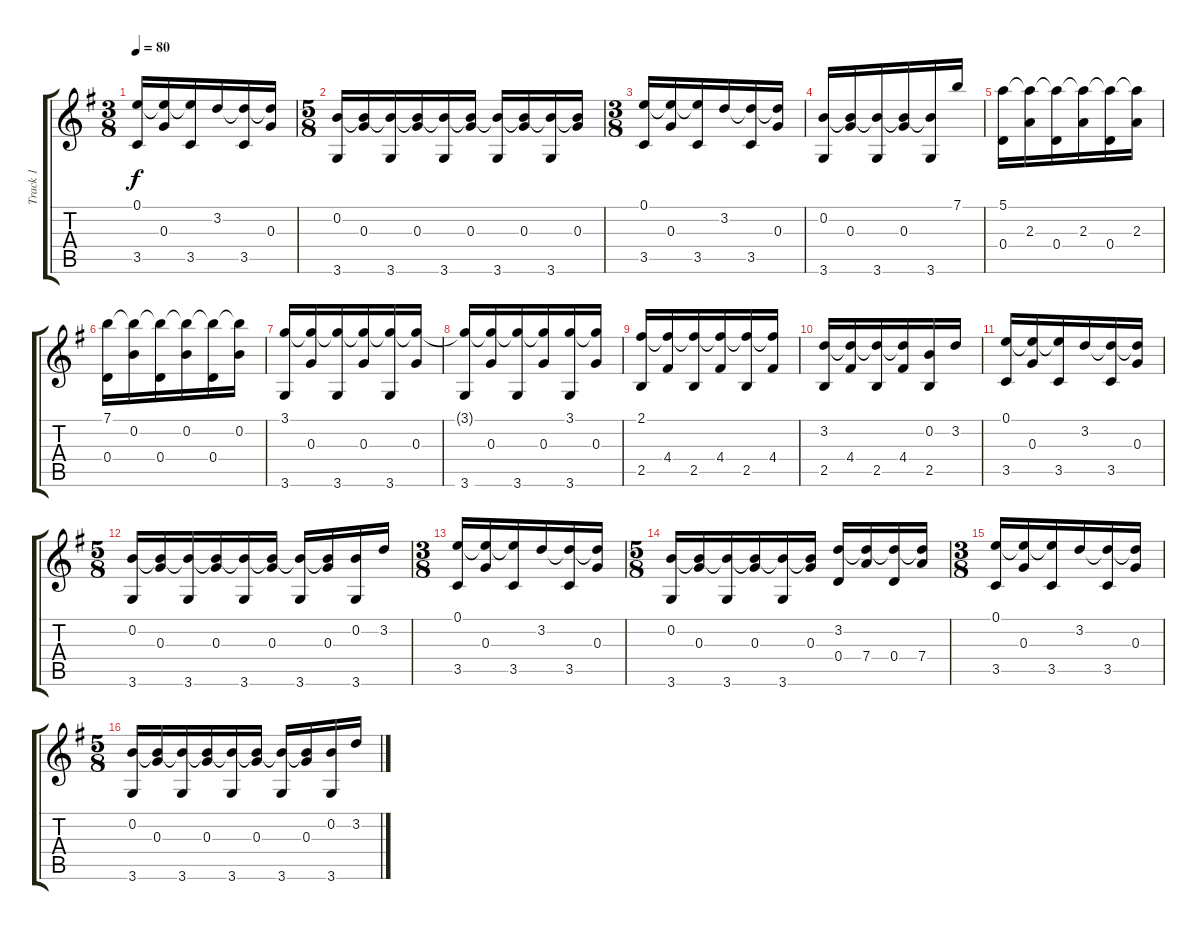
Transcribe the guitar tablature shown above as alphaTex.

\track ("Track 1" "Track 1") {instrument acousticguitarsteel}
\staff {score tabs}
\tuning (E4 B3 G3 D3 A2 E2) {hide}
\ts (3 8)
\tempo 80
\clef g2
\ks g
(0.1 3.5).16{dy f} (0.1{t} 0.3).16 (0.1{t} 3.5).16 3.2.16 (3.2{t} 3.5).16 (3.2{t} 0.3).16 |
\ts (5 8)
(0.2 3.6).16 (0.2{t} 0.3).16 (0.2{t} 3.6).16 (0.2{t} 0.3).16 (0.2{t} 3.6).16 (0.2{t} 0.3).16 (0.2{t} 3.6).16 (0.2{t} 0.3).16 (0.2{t} 3.6).16 (0.2{t} 0.3).16 |
\ts (3 8)
(0.1 3.5).16 (0.1{t} 0.3).16 (0.1{t} 3.5).16 3.2.16 (3.2{t} 3.5).16 (3.2{t} 0.3).16 |
(0.2 3.6).16 (0.2{t} 0.3).16 (0.2{t} 3.6).16 (0.2{t} 0.3).16 (0.2{t} 3.6).16 7.1.16 |
(5.1 0.4).16 (5.1{t} 2.3).16 (5.1{t} 0.4).16 (5.1{t} 2.3).16 (5.1{t} 0.4).16 (5.1{t} 2.3).16 |
(7.1 0.4).16 (7.1{t} 0.2).16 (7.1{t} 0.4).16 (7.1{t} 0.2).16 (7.1{t} 0.4).16 (7.1{t} 0.2).16 |
(3.1 3.6).16 (3.1{t} 0.3).16 (3.1{t} 3.6).16 (3.1{t} 0.3).16 (3.1{t} 3.6).16 (3.1{t} 0.3).16 |
(3.1{t} 3.6).16 (3.1{t} 0.3).16 (3.1{t} 3.6).16 (3.1{t} 0.3).16 (3.1 3.6).16 (3.1{t} 0.3).16 |
(2.1 2.5).16 (2.1{t} 4.4).16 (2.1{t} 2.5).16 (2.1{t} 4.4).16 (2.1{t} 2.5).16 (2.1{t} 4.4).16 |
(3.2 2.5).16 (3.2{t} 4.4).16 (3.2{t} 2.5).16 (3.2{t} 4.4).16 (0.2 2.5).16 3.2.16 |
(0.1 3.5).16 (0.1{t} 0.3).16 (0.1{t} 3.5).16 3.2.16 (3.2{t} 3.5).16 (3.2{t} 0.3).16 |
\ts (5 8)
(0.2 3.6).16 (0.2{t} 0.3).16 (0.2{t} 3.6).16 (0.2{t} 0.3).16 (0.2{t} 3.6).16 (0.2{t} 0.3).16 (0.2{t} 3.6).16 (0.2{t} 0.3).16 (0.2 3.6).16 3.2.16 |
\ts (3 8)
(0.1 3.5).16 (0.1{t} 0.3).16 (0.1{t} 3.5).16 3.2.16 (3.2{t} 3.5).16 (3.2{t} 0.3).16 |
\ts (5 8)
(0.2 3.6).16 (0.2{t} 0.3).16 (0.2{t} 3.6).16 (0.2{t} 0.3).16 (0.2{t} 3.6).16 (0.2{t} 0.3).16 (3.2 0.4).16 (3.2{t} 7.4).16 (3.2{t} 0.4).16 (3.2{t} 7.4).16 |
\ts (3 8)
(0.1 3.5).16 (0.1{t} 0.3).16 (0.1{t} 3.5).16 3.2.16 (3.2{t} 3.5).16 (3.2{t} 0.3).16 |
\ts (5 8)
(0.2 3.6).16 (0.2{t} 0.3).16 (0.2{t} 3.6).16 (0.2{t} 0.3).16 (0.2{t} 3.6).16 (0.2{t} 0.3).16 (0.2{t} 3.6).16 (0.2{t} 0.3).16 (0.2 3.6).16 3.2.16
